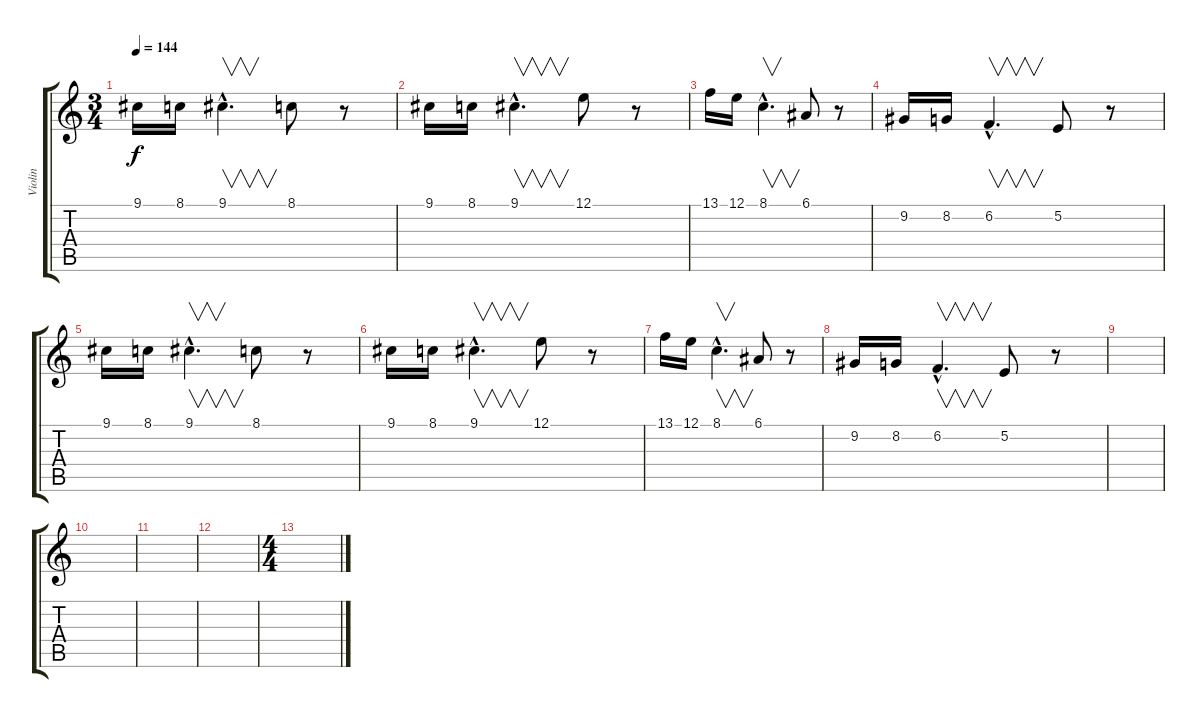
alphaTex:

\track ("Violin" "Violin") {instrument violin}
\staff {score tabs}
\tuning (E4 B3 G3 D3 A2 E2) {hide}
\ts (3 4)
\tempo 144
\clef g2
\ks c
9.1.16{dy f} 8.1.16 9.1{hac}.4{v d} 8.1.8 r.8 |
9.1.16 8.1.16 9.1{hac}.4{v d} 12.1.8 r.8 |
13.1.16 12.1.16 8.1{hac}.4{v d} 6.1.8 r.8 |
9.2.16 8.2.16 6.2{hac}.4{v d} 5.2.8 r.8 |
9.1.16 8.1.16 9.1{hac}.4{v d} 8.1.8 r.8 |
9.1.16 8.1.16 9.1{hac}.4{v d} 12.1.8 r.8 |
13.1.16 12.1.16 8.1{hac}.4{v d} 6.1.8 r.8 |
9.2.16 8.2.16 6.2{hac}.4{v d} 5.2.8 r.8 |
|
|
|
|
\ts (4 4)
